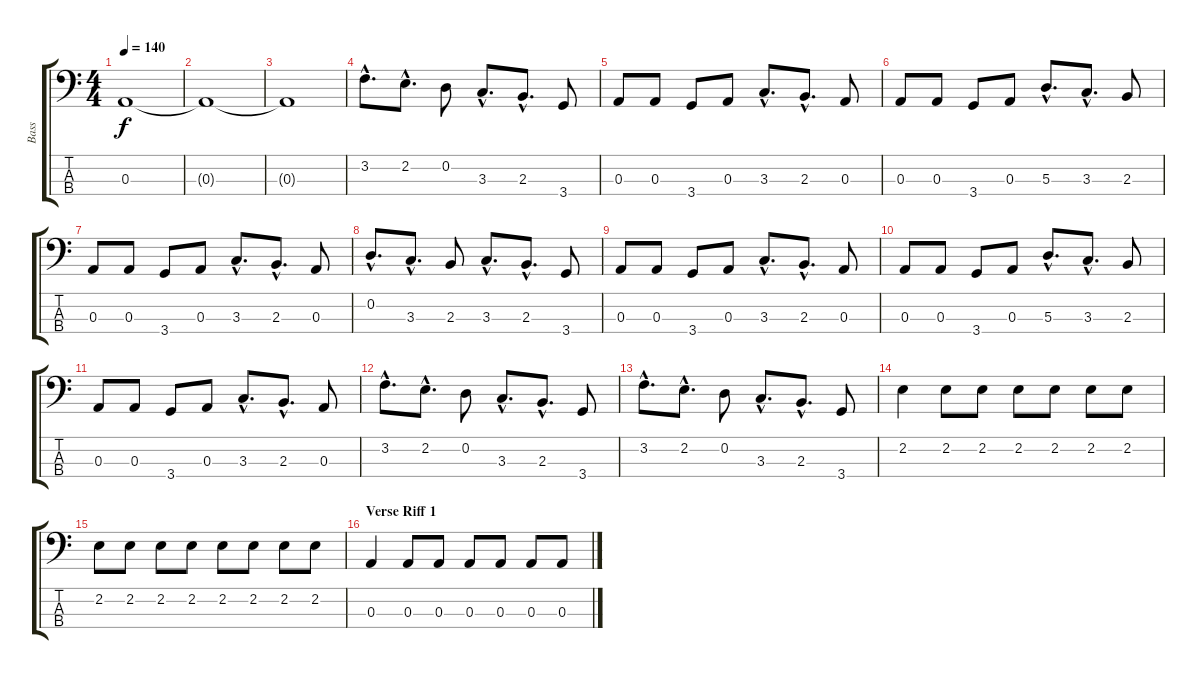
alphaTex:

\track ("Bass" "Bass") {instrument electricbassfinger}
\staff {score tabs}
\tuning (G2 D2 A1 E1) {hide}
\ts (4 4)
\tempo 140
\clef f4
\ks c
0.3.1{dy f} |
0.3{t}.1 |
0.3{t}.1 |
3.2{hac}.8{d} 2.2{hac}.8{d} 0.2.8 3.3{hac}.8{d} 2.3{hac}.8{d} 3.4.8 |
0.3.8 0.3.8 3.4.8 0.3.8 3.3{hac}.8{d} 2.3{hac}.8{d} 0.3.8 |
0.3.8 0.3.8 3.4.8 0.3.8 5.3{hac}.8{d} 3.3{hac}.8{d} 2.3.8 |
0.3.8 0.3.8 3.4.8 0.3.8 3.3{hac}.8{d} 2.3{hac}.8{d} 0.3.8 |
0.2{hac}.8{d} 3.3{hac}.8{d} 2.3.8 3.3{hac}.8{d} 2.3{hac}.8{d} 3.4.8 |
0.3.8 0.3.8 3.4.8 0.3.8 3.3{hac}.8{d} 2.3{hac}.8{d} 0.3.8 |
0.3.8 0.3.8 3.4.8 0.3.8 5.3{hac}.8{d} 3.3{hac}.8{d} 2.3.8 |
0.3.8 0.3.8 3.4.8 0.3.8 3.3{hac}.8{d} 2.3{hac}.8{d} 0.3.8 |
3.2{hac}.8{d} 2.2{hac}.8{d} 0.2.8 3.3{hac}.8{d} 2.3{hac}.8{d} 3.4.8 |
3.2{hac}.8{d} 2.2{hac}.8{d} 0.2.8 3.3{hac}.8{d} 2.3{hac}.8{d} 3.4.8 |
2.2.4 2.2.8 2.2.8 2.2.8 2.2.8 2.2.8 2.2.8 |
2.2.8 2.2.8 2.2.8 2.2.8 2.2.8 2.2.8 2.2.8 2.2.8 |
\section ("" "Verse Riff 1")
0.3.4 0.3.8 0.3.8 0.3.8 0.3.8 0.3.8 0.3.8
